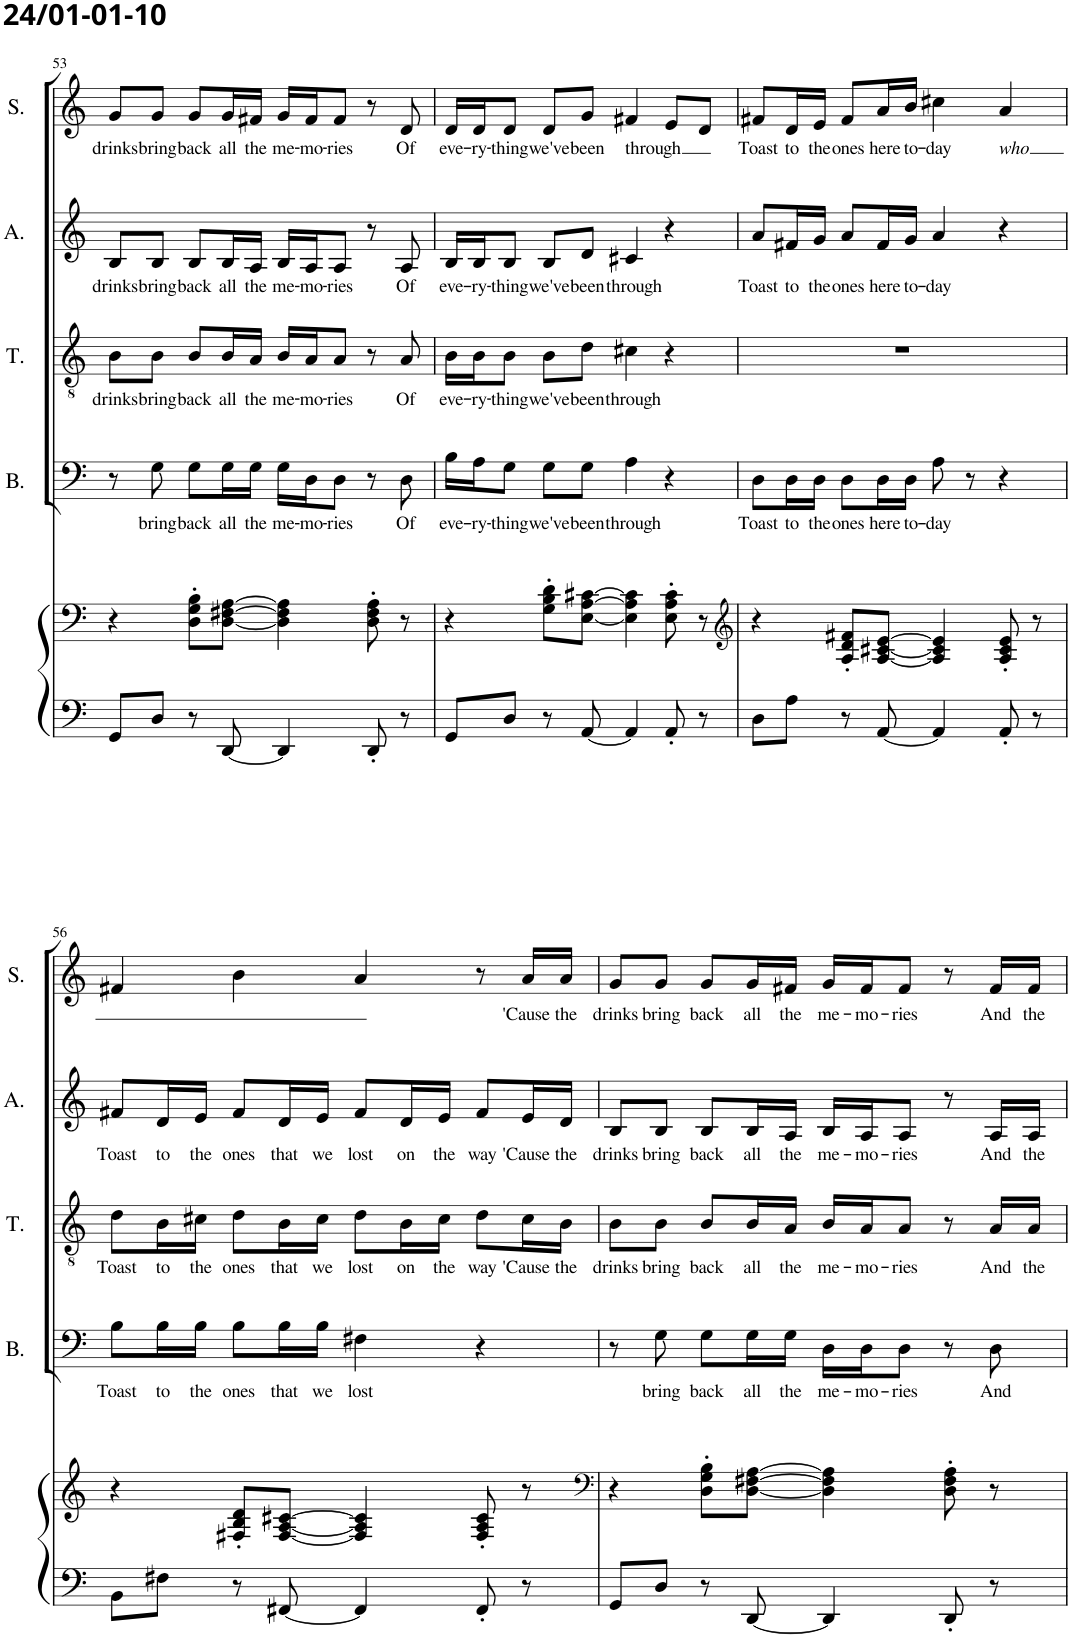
**kern	**kern	**kern	**text	**kern	**text	**kern	**text	**kern	**text
*part5	*part5	*part4	*part4	*part3	*part3	*part2	*part2	*part1	*part1
*staff6	*staff5	*staff4	*staff4	*staff3	*staff3	*staff2	*staff2	*staff1	*staff1
*I"Piano	*	*I"Bas	*	*I"Tenor	*	*I"Alt	*	*I"Sopraan	*
*I'Pno	*	*I'B.	*	*I'T.	*	*I'A.	*	*I'S.	*
!!LO:PB:g=z
*clefF4	*clefF4	*clefF4	*	*clefGv2	*	*clefG2	*	*clefG2	*
*k[]	*k[]	*k[]	*	*k[]	*	*k[]	*	*k[]	*
*M4/4	*M4/4	*M4/4	*	*M4/4	*	*M4/4	*	*M4/4	*
=53	=53	=53	=53	=53	=53	=53	=53	=53	=53
!	!	!	!	!	!LO:LY:b	!	!LO:LY:b	!	!LO:LY:b
8GG/L	4r	8r	.	8B\L	drinks	8B/L	drinks	8g/L	drinks
!	!	!	!LO:LY:b	!	!LO:LY:b	!	!LO:LY:b	!	!LO:LY:b
8D/J	.	8G\	bring	8B\J	bring	8B/J	bring	8g/J	bring
!	!	!	!LO:LY:b	!	!LO:LY:b	!	!LO:LY:b	!	!LO:LY:b
8r	8D\' 8G\' 8B\'L	8G\L	back	8B/L	back	8B/L	back	8g/L	back
!	!	!	!LO:LY:b	!	!LO:LY:b	!	!LO:LY:b	!	!LO:LY:b
[<8DD/	[8D\ [8F#X\ [8A\J	16G\L	all	16B/L	all	16B/L	all	16g/L	all
!	!	!	!LO:LY:b	!	!LO:LY:b	!	!LO:LY:b	!	!LO:LY:b
.	.	16G\JJ	the	16A/JJ	the	16A/JJ	the	16f#X/JJ	the
!	!	!	!LO:LY:b	!	!LO:LY:b	!	!LO:LY:b	!	!LO:LY:b
4DD/]	4D\] 4F#\] 4A\]	16G\LL	me-	16B/LL	me-	16B/LL	me-	16g/LL	me-
!	!	!	!LO:LY:b	!	!LO:LY:b	!	!LO:LY:b	!	!LO:LY:b
.	.	16D\J	-mo-	16A/J	-mo-	16A/J	-mo-	16f#/J	-mo-
!	!	!	!LO:LY:b	!	!LO:LY:b	!	!LO:LY:b	!	!LO:LY:b
.	.	8D\J	-ries	8A/J	-ries	8A/J	-ries	8f#/J	-ries
8DD'/	8D\' 8F#\' 8A\'	8r	.	8r	.	8r	.	8r	.
!	!	!	!LO:LY:b	!	!LO:LY:b	!	!LO:LY:b	!	!LO:LY:b
8r	8r	8D\	Of	8A/	Of	8A/	Of	8d/	Of
=54	=54	=54	=54	=54	=54	=54	=54	=54	=54
!	!	!	!LO:LY:b	!	!LO:LY:b	!	!LO:LY:b	!	!LO:LY:b
8GG/L	4r	16B\LL	eve-	16B\LL	eve-	16B/LL	eve-	16d/LL	eve-
!	!	!	!LO:LY:b	!	!LO:LY:b	!	!LO:LY:b	!	!LO:LY:b
.	.	16A\J	-ry-	16B\J	-ry-	16B/J	-ry-	16d/J	-ry-
!	!	!	!LO:LY:b	!	!LO:LY:b	!	!LO:LY:b	!	!LO:LY:b
8D/J	.	8G\J	-thing	8B\J	-thing	8B/J	-thing	8d/J	-thing
!	!	!	!LO:LY:b	!	!LO:LY:b	!	!LO:LY:b	!	!LO:LY:b
8r	8G\' 8B\' 8d\'L	8G\L	we've	8B\L	we've	8B/L	we've	8d/L	we've
!	!	!	!LO:LY:b	!	!LO:LY:b	!	!LO:LY:b	!	!LO:LY:b
[<8AA/	[8E\ [8A\ [8c#X\J	8G\J	been	8d\J	been	8d/J	been	8g/J	been
!	!	!	!LO:LY:b	!	!LO:LY:b	!	!LO:LY:b	!	!LO:LY:b
4AA/]	4E\] 4A\] 4c#\]	4A\	through	4c#X\	through	4c#X/	through	4f#X/	through
8AA'/	8E\' 8A\' 8c#\'	4r	.	4r	.	4r	.	8e/L	.
8r	8r	.	.	.	.	.	.	8d/J	.
=55	=55	=55	=55	=55	=55	=55	=55	=55	=55
*	*clefG2	*	*	*	*	*	*	*	*
!	!	!	!LO:LY:b	!	!	!	!LO:LY:b	!	!LO:LY:b
8D\L	4r	8D\L	Toast	1r	.	8a/L	Toast	8f#X/L	Toast
!	!	!	!LO:LY:b	!	!	!	!LO:LY:b	!	!LO:LY:b
8A\J	.	16D\L	to	.	.	16f#X/L	to	16d/L	to
!	!	!	!LO:LY:b	!	!	!	!LO:LY:b	!	!LO:LY:b
.	.	16D\JJ	the	.	.	16g/JJ	the	16e/JJ	the
!	!	!	!LO:LY:b	!	!	!	!LO:LY:b	!	!LO:LY:b
8r	8A/' 8d/' 8f#X/'L	8D\L	ones	.	.	8a/L	ones	8f#/L	ones
!	!	!	!LO:LY:b	!	!	!	!LO:LY:b	!	!LO:LY:b
[<8AA/	[8A/ [8c#X/ [8e/J	16D\L	here	.	.	16f#/L	here	16a/L	here
!	!	!	!LO:LY:b	!	!	!	!LO:LY:b	!	!LO:LY:b
.	.	16D\JJ	to-	.	.	16g/JJ	to-	16b/JJ	to-
!	!	!	!LO:LY:b	!	!	!	!LO:LY:b	!	!LO:LY:b
4AA/]	4A/] 4c#/] 4e/]	8A\	-day	.	.	4a/	-day	4cc#X\	-day
.	.	8r	.	.	.	.	.	.	.
!	!	!	!	!	!	!	!	!	!LO:LY:b
8AA'/	8A/' 8c#/' 8e/'	4r	.	.	.	4r	.	4a/	who
8r	8r	.	.	.	.	.	.	.	.
!!LO:LB:g=z
=56	=56	=56	=56	=56	=56	=56	=56	=56	=56
!	!	!	!LO:LY:b	!	!LO:LY:b	!	!LO:LY:b	!	!
8BB\L	4r	8B\L	Toast	8d\L	Toast	8f#X/L	Toast	4f#X/	.
!	!	!	!LO:LY:b	!	!LO:LY:b	!	!LO:LY:b	!	!
8F#X\J	.	16B\L	to	16B\L	to	16d/L	to	.	.
!	!	!	!LO:LY:b	!	!LO:LY:b	!	!LO:LY:b	!	!
.	.	16B\JJ	the	16c#X\JJ	the	16e/JJ	the	.	.
!	!	!	!LO:LY:b	!	!LO:LY:b	!	!LO:LY:b	!	!
8r	8F#X/' 8B/' 8d/'L	8B\L	ones	8d\L	ones	8f#/L	ones	4b\	.
!	!	!	!LO:LY:b	!	!LO:LY:b	!	!LO:LY:b	!	!
[<8FF#X/	[8F#/ [8A/ [8c#X/J	16B\L	that	16B\L	that	16d/L	that	.	.
!	!	!	!LO:LY:b	!	!LO:LY:b	!	!LO:LY:b	!	!
.	.	16B\JJ	we	16c#\JJ	we	16e/JJ	we	.	.
!	!	!	!LO:LY:b	!	!LO:LY:b	!	!LO:LY:b	!	!
4FF#/]	4F#/] 4A/] 4c#/]	4F#X\	lost	8d\L	lost	8f#/L	lost	4a/	.
!	!	!	!	!	!LO:LY:b	!	!LO:LY:b	!	!
.	.	.	.	16B\L	on	16d/L	on	.	.
!	!	!	!	!	!LO:LY:b	!	!LO:LY:b	!	!
.	.	.	.	16c#\JJ	the	16e/JJ	the	.	.
!	!	!	!	!	!LO:LY:b	!	!LO:LY:b	!	!
8FF#'/	8F#/' 8A/' 8c#/'	4r	.	8d\L	way	8f#/L	way	8r	.
!	!	!	!	!	!LO:LY:b	!	!LO:LY:b	!	!LO:LY:b
8r	8r	.	.	16c#\L	'Cause	16e/L	'Cause	16a/LL	'Cause
!	!	!	!	!	!LO:LY:b	!	!LO:LY:b	!	!LO:LY:b
.	.	.	.	16B\JJ	the	16d/JJ	the	16a/JJ	the
=57	=57	=57	=57	=57	=57	=57	=57	=57	=57
*	*clefF4	*	*	*	*	*	*	*	*
!	!	!	!	!	!LO:LY:b	!	!LO:LY:b	!	!LO:LY:b
8GG/L	4r	8r	.	8B\L	drinks	8B/L	drinks	8g/L	drinks
!	!	!	!LO:LY:b	!	!LO:LY:b	!	!LO:LY:b	!	!LO:LY:b
8D/J	.	8G\	bring	8B\J	bring	8B/J	bring	8g/J	bring
!	!	!	!LO:LY:b	!	!LO:LY:b	!	!LO:LY:b	!	!LO:LY:b
8r	8D\' 8G\' 8B\'L	8G\L	back	8B/L	back	8B/L	back	8g/L	back
!	!	!	!LO:LY:b	!	!LO:LY:b	!	!LO:LY:b	!	!LO:LY:b
[<8DD/	[8D\ [8F#X\ [8A\J	16G\L	all	16B/L	all	16B/L	all	16g/L	all
!	!	!	!LO:LY:b	!	!LO:LY:b	!	!LO:LY:b	!	!LO:LY:b
.	.	16G\JJ	the	16A/JJ	the	16A/JJ	the	16f#X/JJ	the
!	!	!	!LO:LY:b	!	!LO:LY:b	!	!LO:LY:b	!	!LO:LY:b
4DD/]	4D\] 4F#\] 4A\]	16D\LL	me-	16B/LL	me-	16B/LL	me-	16g/LL	me-
!	!	!	!LO:LY:b	!	!LO:LY:b	!	!LO:LY:b	!	!LO:LY:b
.	.	16D\J	-mo-	16A/J	-mo-	16A/J	-mo-	16f#/J	-mo-
!	!	!	!LO:LY:b	!	!LO:LY:b	!	!LO:LY:b	!	!LO:LY:b
.	.	8D\J	-ries	8A/J	-ries	8A/J	-ries	8f#/J	-ries
8DD'/	8D\' 8F#\' 8A\'	8r	.	8r	.	8r	.	8r	.
!	!	!	!LO:LY:b	!	!LO:LY:b	!	!LO:LY:b	!	!LO:LY:b
8r	8r	8D\	And	16A/LL	And	16A/LL	And	16f#/LL	And
!	!	!	!	!	!LO:LY:b	!	!LO:LY:b	!	!LO:LY:b
.	.	.	.	16A/JJ	the	16A/JJ	the	16f#/JJ	the
=	=	=	=	=	=	=	=	=	=
*-	*-	*-	*-	*-	*-	*-	*-	*-	*-
